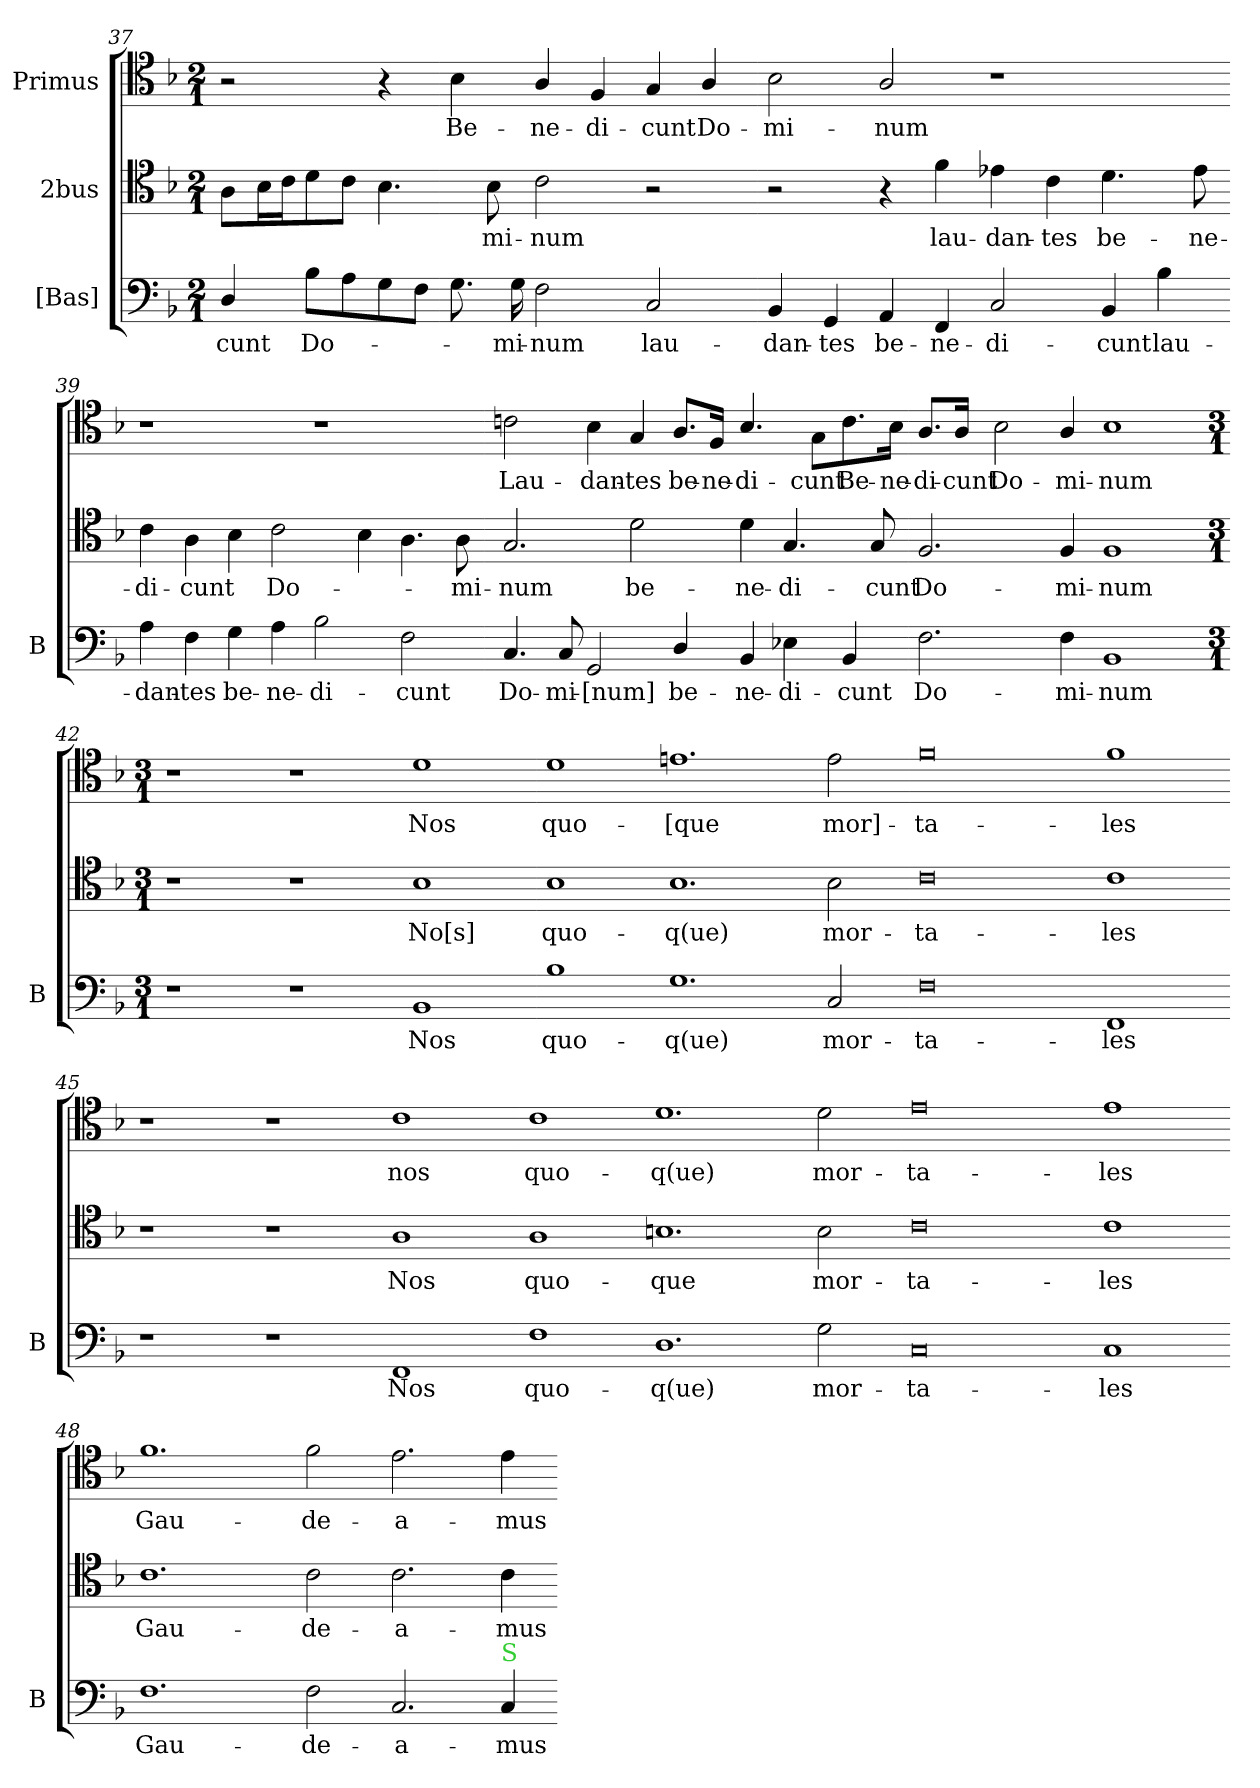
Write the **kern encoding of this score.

**kern	**text	**kern	**text	**kern	**text
*part3	*part3	*part2	*part2	*part1	*part1
*staff3	*staff3	*staff2	*staff2	*staff1	*staff1
*I"[Bas]	*	*I"2bus	*	*I"Primus	*
*I'B	*	*	*	*	*
*clefF4	*	*clefC4	*	*clefC4	*
*k[b-]	*	*k[b-]	*	*k[b-]	*
*M2/1	*	*M2/1	*	*M2/1	*
=37	=37	=37	=37	=37	=37
!	!LO:LY:i	!	!	!	!
4D/	-cunt	8A\L	.	2r	.
.	.	16B-\L	.	.	.
.	.	16c\J	.	.	.
!	!LO:LY:i	!	!	!	!
8B-\L	Do-	8d\	.	.	.
8A\	.	8c\J	.	.	.
8G\	.	4.B-\	.	4r	.
8F\J	.	.	.	.	.
!	!	!	!	!	!LO:LY:i
8.G\	.	.	.	4B-\	Be-
.	.	8B-\	-mi-	.	.
!	!LO:LY:i	!	!	!	!
16G\	-mi-	.	.	.	.
!	!LO:LY:i	!	!	!	!LO:LY:i
2F\	-num	2c\	-num	4A/	-ne-
!	!	!	!	!	!LO:LY:i
.	.	.	.	4F/	-di-
!	!	!	!	!	!LO:LY:i
2C/	lau-	2r	.	4G/	-cunt
!	!	!	!	!	!LO:LY:i
.	.	.	.	4A/	Do-
=38-	=38-	=38-	=38-	=38-	=38-
!	!	!	!	!	!LO:LY:i
4BB-/	-dan-	2r	.	2B-\	-mi-
4GG/	-tes	.	.	.	.
!	!	!	!	!	!LO:LY:i
4AA/	be-	4r	.	2A/	-num
4FF/	-ne-	4f\	lau-	.	.
2C/	-di-	4e-X\	-dan-	1r	.
.	.	4c\	-tes	.	.
4BB-/	-cunt	4.d\	be-	.	.
4B-\	lau-	.	.	.	.
.	.	8e-\	-ne-	.	.
=39-	=39-	=39-	=39-	=39-	=39-
4A\	-dan-	4c\	-di-	1r	.
4F\	-tes	4A\	-cunt	.	.
4G\	be-	4B-\	.	.	.
4A\	-ne-	2c\	Do-	.	.
2B-\	-di-	.	.	1r	.
.	.	4B-\	.	.	.
2F\	-cunt	4.A\	.	.	.
.	.	8A\	-mi-	.	.
=40-	=40-	=40-	=40-	=40-	=40-
4.C/	Do-	2.G/	-num	2cn\	Lau-
8C/	-mi-	.	.	.	.
2GG/	-[num]	.	.	4B-\	-dan-
.	.	2d\	be-	4G/	-tes
4D/	be-	.	.	8.A/L	be-
.	.	.	.	16F/Jk	-ne-
4BB-/	-ne-	4d\	-ne-	4.B-/	-di-
4E-X\	-di-	4.G/	-di-	.	.
.	.	.	.	8G\L	-cunt
4BB-/	-cunt	.	.	8.c\	Be-
.	.	8G/	-cunt	.	.
.	.	.	.	16B-\Jk	-ne-
=41-	=41-	=41-	=41-	=41-	=41-
2.F\	Do-	2.F/	Do-	8.A/L	-di-
.	.	.	.	16A/Jk	-cunt
.	.	.	.	2B-\	Do-
4F\	-mi-	4F/	-mi-	4A/	-mi-
1BB-/	-num	1F/	-num	1B-\	-num
=42-	=42-	=42-	=42-	=42-	=42-
*M3/1	*	*M3/1	*	*M3/1	*
1r	.	1r	.	1r	.
1r	.	1r	.	1r	.
1BB-/	Nos	1B-\	No[s]	1d\	Nos
=43-	=43-	=43-	=43-	=43-	=43-
1B-\	quo-	1B-\	quo-	1d\	quo-
1.G\	-q(ue)	1.B-\	-q(ue)	1.en\	-[que
2C/	mor-	2B-\	mor-	2e\	mor]-
=44-	=44-	=44-	=44-	=44-	=44-
0F\	-ta-	0c\	-ta-	0f\	ta-
1FF/	-les	1c\	-les	1f\	-les
=45-	=45-	=45-	=45-	=45-	=45-
1r	.	1r	.	1r	.
1r	.	1r	.	1r	.
!	!	!	!LO:LY:i	!	!
1FF/	Nos	1A\	Nos	1c\	nos
=46-	=46-	=46-	=46-	=46-	=46-
!	!	!	!LO:LY:i	!	!
1F\	quo-	1A\	quo-	1c\	quo-
!	!	!	!LO:LY:i	!	!
1.D\	-q(ue)	1.Bn\	-que	1.d\	-q(ue)
!	!	!	!LO:LY:i	!	!
2G\	mor-	2B\	mor-	2d\	mor-
=47-	=47-	=47-	=47-	=47-	=47-
!	!	!	!LO:LY:i	!	!
0C/	-ta-	0c\	-ta-	0e\	-ta-
!	!	!	!LO:LY:i	!	!
1C/	-les	1c\	-les	1e\	-les
=48-	=48-	=48-	=48-	=48-	=48-
1.F\	Gau-	1.c\	Gau-	1.f\	Gau-
2F\	-de-	2c\	-de-	2f\	-de-
2.C/	-a-	2.c\	-a-	2.e\	-a-
!LO:TX:a:color=limegreen:t=S	!	!	!	!	!
4C/	-mus	4c\	-mus	4e\	-mus
=-	=-	=-	=-	=-	=-
*-	*-	*-	*-	*-	*-
